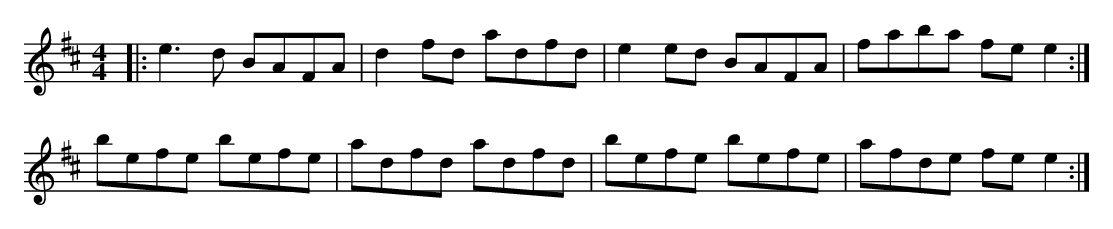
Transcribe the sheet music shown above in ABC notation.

X:1
M:4/4
K:Edor
|:e3 d BAFA|d2 fd adfd|e2 ed BAFA|faba fe e2:|
befe befe|adfd adfd|befe befe|afde fe e2:|
